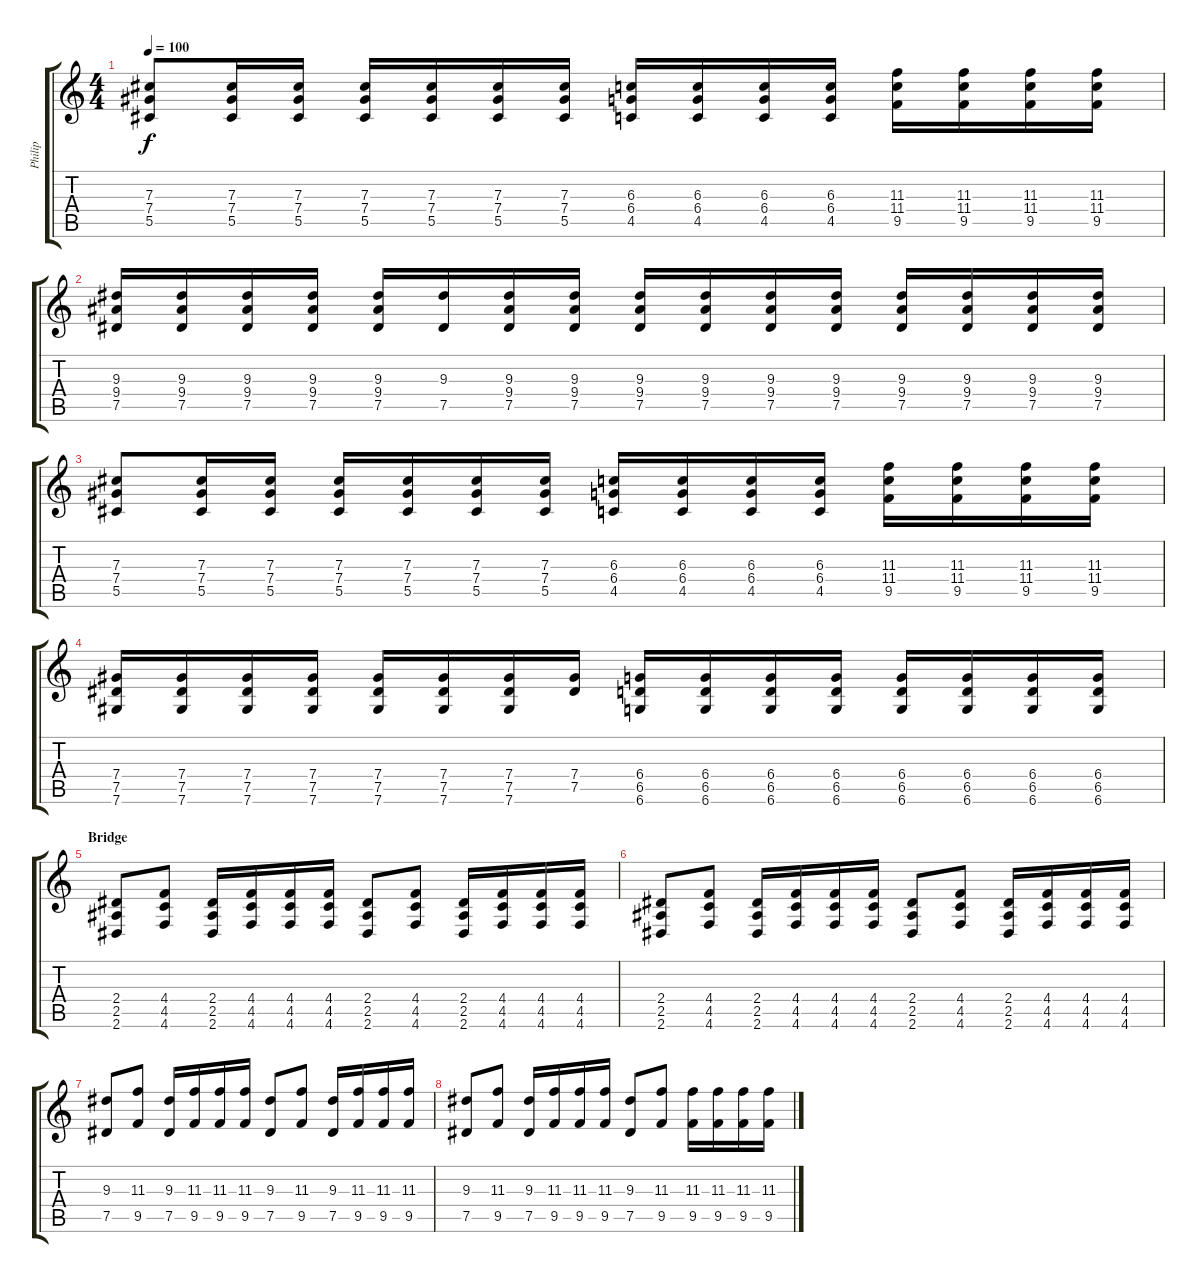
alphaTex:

\track ("Philip" "Philip") {instrument distortionguitar}
\staff {score tabs}
\tuning (Eb4 Bb3 Gb3 Db3 Ab2 Db2) {hide}
\ts (4 4)
\tempo 100
\clef g2
\ks c
(7.3 7.4 5.5).8{dy f} (7.3 7.4 5.5).16 (7.3 7.4 5.5).16 (7.3 7.4 5.5).16 (7.3 7.4 5.5).16 (7.3 7.4 5.5).16 (7.3 7.4 5.5).16 (6.3 6.4 4.5).16 (6.3 6.4 4.5).16 (6.3 6.4 4.5).16 (6.3 6.4 4.5).16 (11.3 11.4 9.5).16 (11.3 11.4 9.5).16 (11.3 11.4 9.5).16 (11.3 11.4 9.5).16 |
(9.3 9.4 7.5).16 (9.3 9.4 7.5).16 (9.3 9.4 7.5).16 (9.3 9.4 7.5).16 (9.3 9.4 7.5).16 (9.3 7.5).16 (9.3 9.4 7.5).16 (9.3 9.4 7.5).16 (9.3 9.4 7.5).16 (9.3 9.4 7.5).16 (9.3 9.4 7.5).16 (9.3 9.4 7.5).16 (9.3 9.4 7.5).16 (9.3 9.4 7.5).16 (9.3 9.4 7.5).16 (9.3 9.4 7.5).16 |
(7.3 7.4 5.5).8 (7.3 7.4 5.5).16 (7.3 7.4 5.5).16 (7.3 7.4 5.5).16 (7.3 7.4 5.5).16 (7.3 7.4 5.5).16 (7.3 7.4 5.5).16 (6.3 6.4 4.5).16 (6.3 6.4 4.5).16 (6.3 6.4 4.5).16 (6.3 6.4 4.5).16 (11.3 11.4 9.5).16 (11.3 11.4 9.5).16 (11.3 11.4 9.5).16 (11.3 11.4 9.5).16 |
(7.4 7.5 7.6).16 (7.4 7.5 7.6).16 (7.4 7.5 7.6).16 (7.4 7.5 7.6).16 (7.4 7.5 7.6).16 (7.4 7.5 7.6).16 (7.4 7.5 7.6).16 (7.4 7.5).16 (6.4 6.5 6.6).16 (6.4 6.5 6.6).16 (6.4 6.5 6.6).16 (6.4 6.5 6.6).16 (6.4 6.5 6.6).16 (6.4 6.5 6.6).16 (6.4 6.5 6.6).16 (6.4 6.5 6.6).16 |
\section ("" "Bridge")
(2.4 2.5 2.6).8 (4.4 4.5 4.6).8 (2.4 2.5 2.6).16 (4.4 4.5 4.6).16 (4.4 4.5 4.6).16 (4.4 4.5 4.6).16 (2.4 2.5 2.6).8 (4.4 4.5 4.6).8 (2.4 2.5 2.6).16 (4.4 4.5 4.6).16 (4.4 4.5 4.6).16 (4.4 4.5 4.6).16 |
(2.4 2.5 2.6).8 (4.4 4.5 4.6).8 (2.4 2.5 2.6).16 (4.4 4.5 4.6).16 (4.4 4.5 4.6).16 (4.4 4.5 4.6).16 (2.4 2.5 2.6).8 (4.4 4.5 4.6).8 (2.4 2.5 2.6).16 (4.4 4.5 4.6).16 (4.4 4.5 4.6).16 (4.4 4.5 4.6).16 |
(9.3 7.5).8 (11.3 9.5).8 (9.3 7.5).16 (11.3 9.5).16 (11.3 9.5).16 (11.3 9.5).16 (9.3 7.5).8 (11.3 9.5).8 (9.3 7.5).16 (11.3 9.5).16 (11.3 9.5).16 (11.3 9.5).16 |
(9.3 7.5).8 (11.3 9.5).8 (9.3 7.5).16 (11.3 9.5).16 (11.3 9.5).16 (11.3 9.5).16 (9.3 7.5).8 (11.3 9.5).8 (11.3 9.5).16 (11.3 9.5).16 (11.3 9.5).16 (11.3 9.5).16
